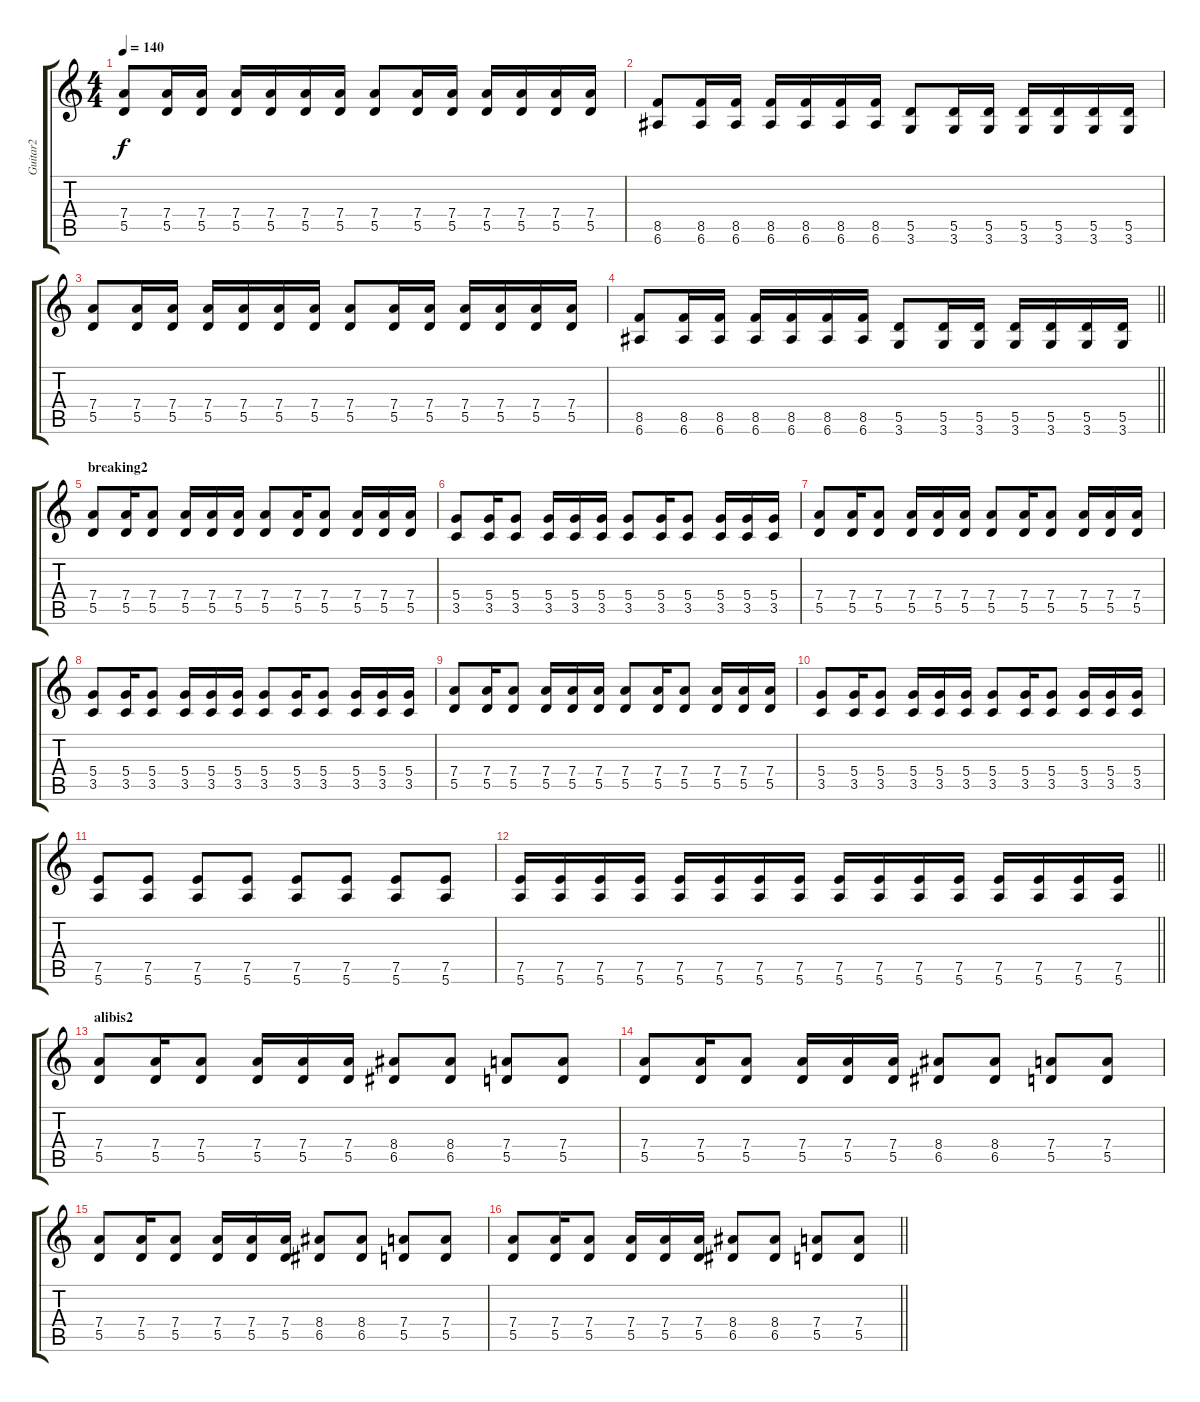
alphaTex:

\track ("Guitar2" "Guitar2") {instrument distortionguitar}
\staff {score tabs}
\tuning (E4 B3 G3 D3 A2 E2) {hide}
\ts (4 4)
\tempo 140
\clef g2
\ks c
(7.4 5.5).8{dy f} (7.4 5.5).16 (7.4 5.5).16 (7.4 5.5).16 (7.4 5.5).16 (7.4 5.5).16 (7.4 5.5).16 (7.4 5.5).8 (7.4 5.5).16 (7.4 5.5).16 (7.4 5.5).16 (7.4 5.5).16 (7.4 5.5).16 (7.4 5.5).16 |
(8.5 6.6).8 (8.5 6.6).16 (8.5 6.6).16 (8.5 6.6).16 (8.5 6.6).16 (8.5 6.6).16 (8.5 6.6).16 (5.5 3.6).8 (5.5 3.6).16 (5.5 3.6).16 (5.5 3.6).16 (5.5 3.6).16 (5.5 3.6).16 (5.5 3.6).16 |
(7.4 5.5).8 (7.4 5.5).16 (7.4 5.5).16 (7.4 5.5).16 (7.4 5.5).16 (7.4 5.5).16 (7.4 5.5).16 (7.4 5.5).8 (7.4 5.5).16 (7.4 5.5).16 (7.4 5.5).16 (7.4 5.5).16 (7.4 5.5).16 (7.4 5.5).16 |
\barLineRight lightlight
(8.5 6.6).8 (8.5 6.6).16 (8.5 6.6).16 (8.5 6.6).16 (8.5 6.6).16 (8.5 6.6).16 (8.5 6.6).16 (5.5 3.6).8 (5.5 3.6).16 (5.5 3.6).16 (5.5 3.6).16 (5.5 3.6).16 (5.5 3.6).16 (5.5 3.6).16 |
\section ("" "breaking2")
(7.4 5.5).8 (7.4 5.5).16 (7.4 5.5).8 (7.4 5.5).16 (7.4 5.5).16 (7.4 5.5).16 (7.4 5.5).8 (7.4 5.5).16 (7.4 5.5).8 (7.4 5.5).16 (7.4 5.5).16 (7.4 5.5).16 |
(5.4 3.5).8 (5.4 3.5).16 (5.4 3.5).8 (5.4 3.5).16 (5.4 3.5).16 (5.4 3.5).16 (5.4 3.5).8 (5.4 3.5).16 (5.4 3.5).8 (5.4 3.5).16 (5.4 3.5).16 (5.4 3.5).16 |
(7.4 5.5).8 (7.4 5.5).16 (7.4 5.5).8 (7.4 5.5).16 (7.4 5.5).16 (7.4 5.5).16 (7.4 5.5).8 (7.4 5.5).16 (7.4 5.5).8 (7.4 5.5).16 (7.4 5.5).16 (7.4 5.5).16 |
(5.4 3.5).8 (5.4 3.5).16 (5.4 3.5).8 (5.4 3.5).16 (5.4 3.5).16 (5.4 3.5).16 (5.4 3.5).8 (5.4 3.5).16 (5.4 3.5).8 (5.4 3.5).16 (5.4 3.5).16 (5.4 3.5).16 |
(7.4 5.5).8 (7.4 5.5).16 (7.4 5.5).8 (7.4 5.5).16 (7.4 5.5).16 (7.4 5.5).16 (7.4 5.5).8 (7.4 5.5).16 (7.4 5.5).8 (7.4 5.5).16 (7.4 5.5).16 (7.4 5.5).16 |
(5.4 3.5).8 (5.4 3.5).16 (5.4 3.5).8 (5.4 3.5).16 (5.4 3.5).16 (5.4 3.5).16 (5.4 3.5).8 (5.4 3.5).16 (5.4 3.5).8 (5.4 3.5).16 (5.4 3.5).16 (5.4 3.5).16 |
(7.5 5.6).8 (7.5 5.6).8 (7.5 5.6).8 (7.5 5.6).8 (7.5 5.6).8 (7.5 5.6).8 (7.5 5.6).8 (7.5 5.6).8 |
\barLineRight lightlight
(7.5 5.6).16 (7.5 5.6).16 (7.5 5.6).16 (7.5 5.6).16 (7.5 5.6).16 (7.5 5.6).16 (7.5 5.6).16 (7.5 5.6).16 (7.5 5.6).16 (7.5 5.6).16 (7.5 5.6).16 (7.5 5.6).16 (7.5 5.6).16 (7.5 5.6).16 (7.5 5.6).16 (7.5 5.6).16 |
\section ("" "alibis2")
(7.4 5.5).8 (7.4 5.5).16 (7.4 5.5).8 (7.4 5.5).16 (7.4 5.5).16 (7.4 5.5).16 (8.4 6.5).8 (8.4 6.5).8 (7.4 5.5).8 (7.4 5.5).8 |
(7.4 5.5).8 (7.4 5.5).16 (7.4 5.5).8 (7.4 5.5).16 (7.4 5.5).16 (7.4 5.5).16 (8.4 6.5).8 (8.4 6.5).8 (7.4 5.5).8 (7.4 5.5).8 |
(7.4 5.5).8 (7.4 5.5).16 (7.4 5.5).8 (7.4 5.5).16 (7.4 5.5).16 (7.4 5.5).16 (8.4 6.5).8 (8.4 6.5).8 (7.4 5.5).8 (7.4 5.5).8 |
\barLineRight lightlight
(7.4 5.5).8 (7.4 5.5).16 (7.4 5.5).8 (7.4 5.5).16 (7.4 5.5).16 (7.4 5.5).16 (8.4 6.5).8 (8.4 6.5).8 (7.4 5.5).8 (7.4 5.5).8
